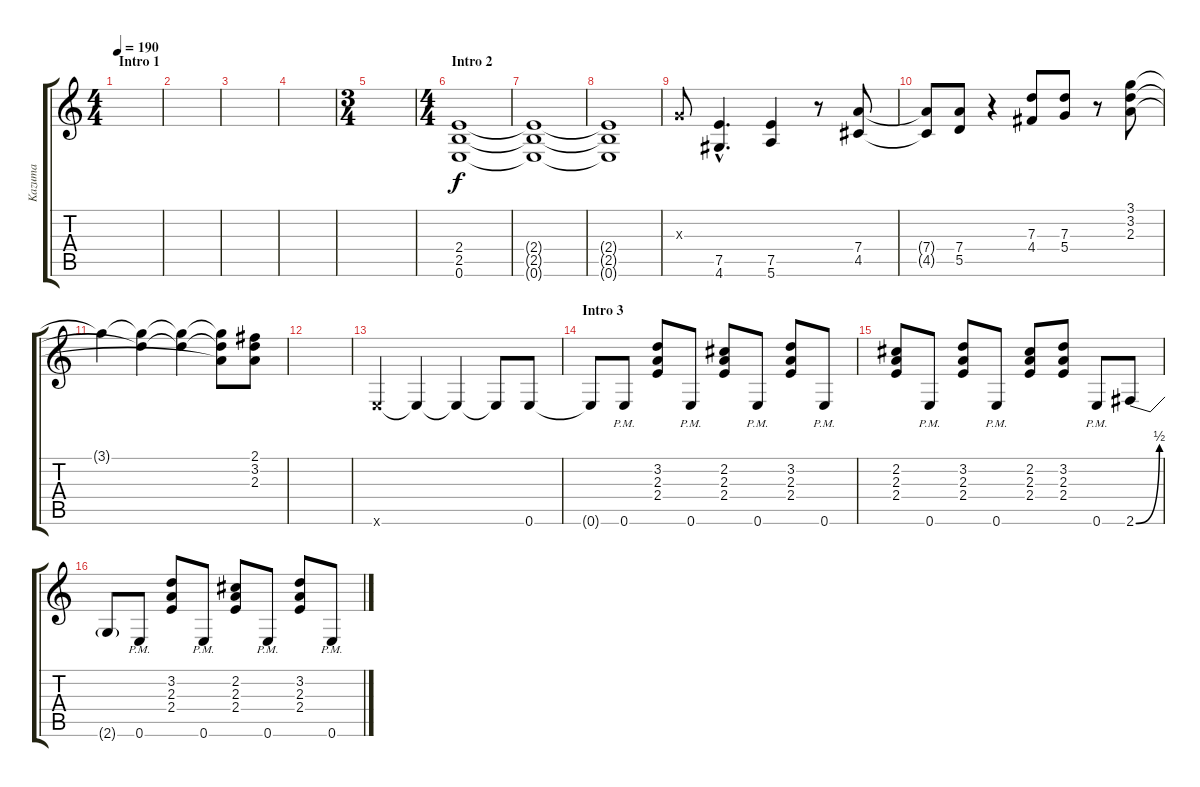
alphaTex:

\track ("Kazuma" "Kazuma") {instrument distortionguitar}
\staff {score tabs}
\tuning (E4 B3 G3 D3 A2 E2) {hide}
\ts (4 4)
\section ("" "Intro 1")
\tempo 190
\clef g2
\ks c
|
|
|
|
\ts (3 4)
|
\ts (4 4)
\section ("" "Intro 2")
(2.4 2.5 0.6).1 |
(2.4{t} 2.5{t} 0.6{t}).1 |
(2.4{t} 2.5{t} 0.6{t}).1 |
0.3{x}.8 (7.5{hac} 4.6{hac}).4{d} (7.5 5.6).4 r.8 (7.4 4.5).8 |
(7.4{t} 4.5{t}).8 (7.4 5.5).8 r.4 (7.3 4.4).8 (7.3 5.4).8 r.8 (3.1 3.2 2.3).8 |
3.1{t}.4 (3.1{t} 3.2{t}).4 (3.1{t} 3.2{t}).4 (3.1{t} 3.2{t} 2.3{t}).8 (2.1 3.2 2.3).8 |
|
0.6{x}.4 0.6{t}.4 0.6{t}.4 0.6{t}.8 0.6.8 |
\section ("" "Intro 3")
0.6{t}.8 0.6{pm}.8 (3.2 2.3 2.4).8 0.6{pm}.8 (2.2 2.3 2.4).8 0.6{pm}.8 (3.2 2.3 2.4).8 0.6{pm}.8 |
(2.2 2.3 2.4).8 0.6{pm}.8 (3.2 2.3 2.4).8 0.6{pm}.8 (2.2 2.3 2.4).8 (3.2 2.3 2.4).8 0.6{pm}.8 2.6{be (bend 0 0 60 2)}.8 |
2.6{t}.8 0.6{pm}.8 (3.2 2.3 2.4).8 0.6{pm}.8 (2.2 2.3 2.4).8 0.6{pm}.8 (3.2 2.3 2.4).8 0.6{pm}.8
